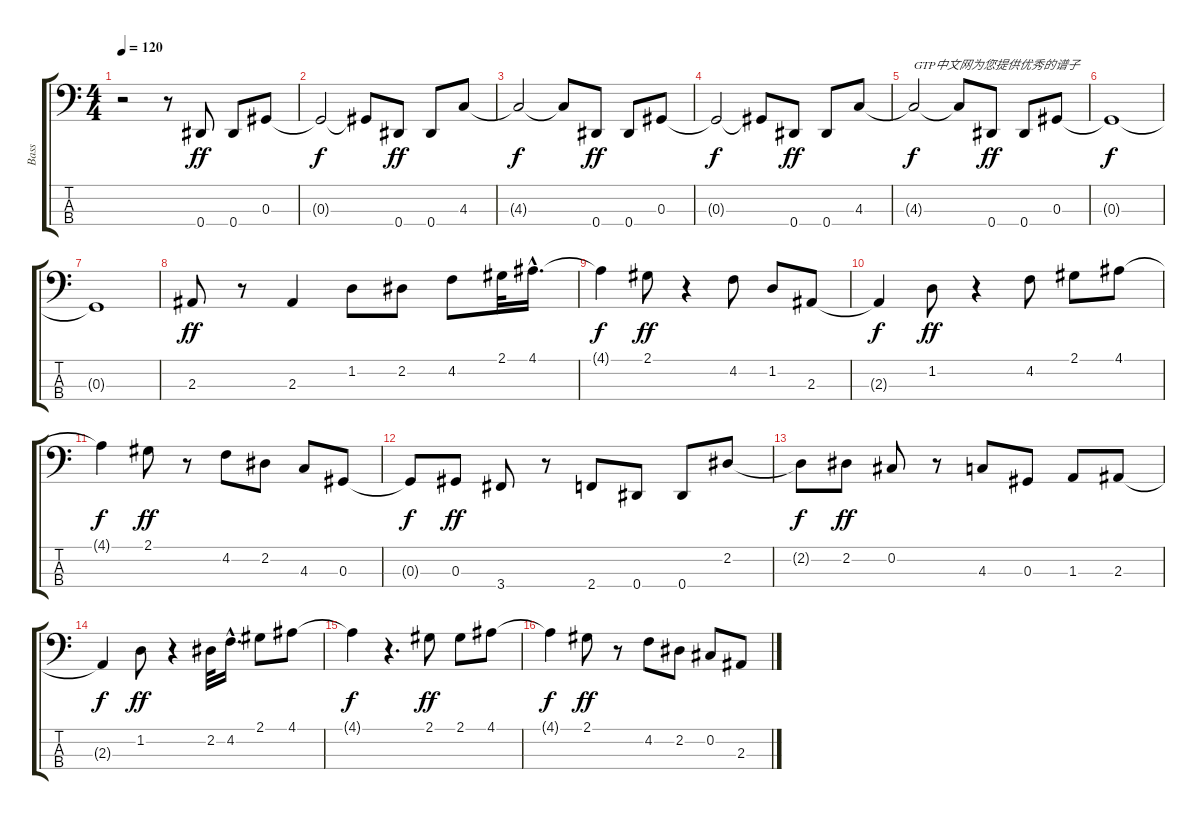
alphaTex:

\track ("Bass" "Bass") {instrument electricbasspick}
\staff {score tabs}
\tuning (Gb2 Db2 Ab1 Eb1) {hide}
\ts (4 4)
\tempo 120
\clef f4
\ks c
r.2{dy ff instrument electricbasspick} r.8 0.4.8 0.4.8 0.3.8 |
0.3{t}.2{dy f} 0.3{t}.8 0.4.8{dy ff} 0.4.8 4.3.8 |
4.3{t}.2{dy f} 4.3{t}.8 0.4.8{dy ff} 0.4.8 0.3.8 |
0.3{t}.2{dy f} 0.3{t}.8 0.4.8{dy ff} 0.4.8 4.3.8 |
4.3{t}.2{txt "GTP中文网为您提供优秀的谱子" dy f} 4.3{t}.8 0.4.8{dy ff} 0.4.8 0.3.8 |
0.3{t}.1{dy f} |
0.3{t}.1 |
2.3.8{dy ff} r.8 2.3.4 1.2.8 2.2.8 4.2.8 2.1.32 4.1{hac}.16{d} |
4.1{t}.4{dy f} 2.1.8{dy ff} r.4 4.2.8 1.2.8 2.3.8 |
2.3{t}.4{dy f} 1.2.8{dy ff} r.4 4.2.8 2.1.8 4.1.8 |
4.1{t}.4{dy f} 2.1.8{dy ff} r.8 4.2.8 2.2.8 4.3.8 0.3.8 |
0.3{t}.8{dy f} 0.3.8{dy ff} 3.4.8 r.8 2.4.8 0.4.8 0.4.8 2.2.8 |
2.2{t}.8{dy f} 2.2.8{dy ff} 0.2.8 r.8 4.3.8 0.3.8 1.3.8 2.3.8 |
2.3{t}.4{dy f} 1.2.8{dy ff} r.4 2.2.32 4.2{hac}.16{d} 2.1.8 4.1.8 |
4.1{t}.4{dy f} r.4{d} 2.1.8{dy ff} 2.1.8 4.1.8 |
4.1{t}.4{dy f} 2.1.8{dy ff} r.8 4.2.8 2.2.8 0.2.8 2.3.8
